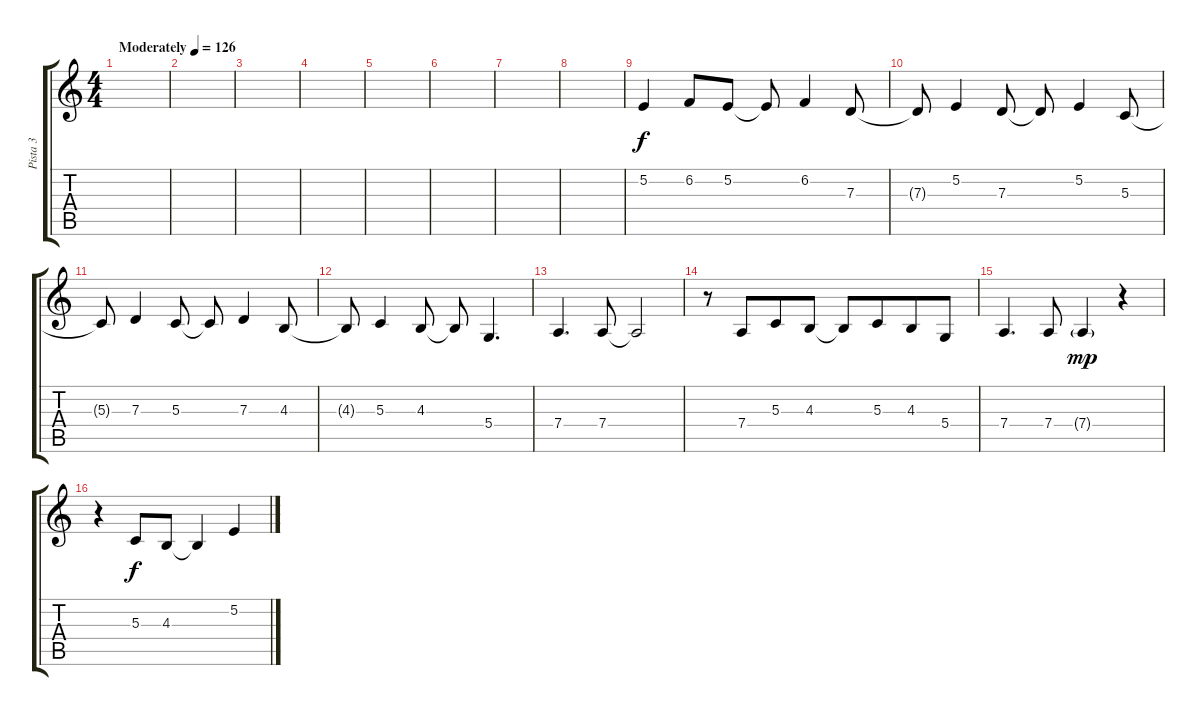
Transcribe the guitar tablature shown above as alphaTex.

\track ("Pista 3" "Pista 3") {instrument pad1newage}
\staff {score tabs}
\tuning (E4 B3 G3 D3 A2 E2) {hide}
\ts (4 4)
\tempo (126 "Moderately")
\clef g2
\ks c
|
|
|
|
|
|
|
|
5.2.4 6.2.8 5.2.8 5.2{t}.8 6.2.4 7.3.8 |
7.3{t}.8 5.2.4 7.3.8 7.3{t}.8 5.2.4 5.3.8 |
5.3{t}.8 7.3.4 5.3.8 5.3{t}.8 7.3.4 4.3.8 |
4.3{t}.8 5.3.4 4.3.8 4.3{t}.8 5.4.4{d} |
7.4.4{d} 7.4.8 7.4{t}.2 |
r.8 7.4.8{beam merge} 5.3.8{beam merge} 4.3.8 4.3{t}.8 5.3.8{beam merge} 4.3.8 5.4.8 |
7.4.4{d} 7.4.8 7.4{g}.4{dy mp} r.4 |
r.4 5.3.8{dy f} 4.3.8 4.3{t}.4 5.2.4
